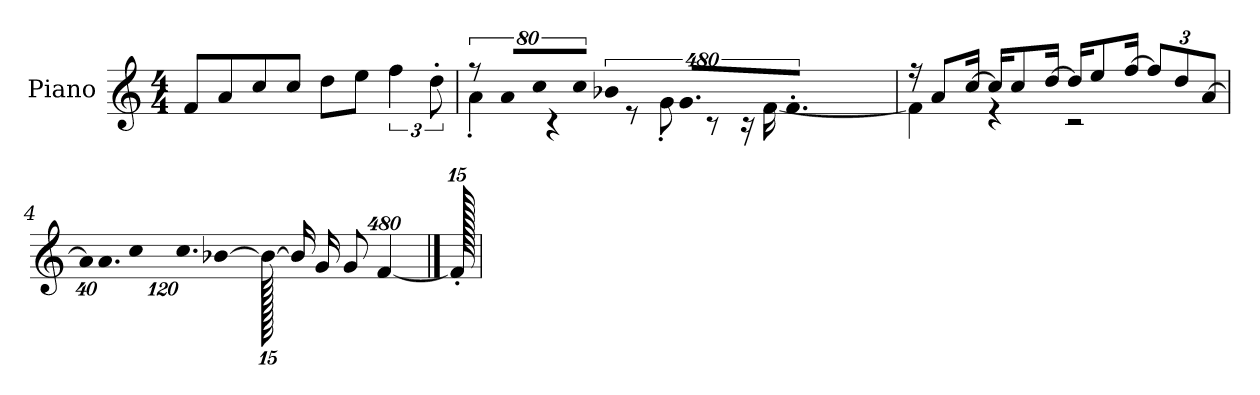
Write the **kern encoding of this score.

**kern
*part1
*staff1
*I"Piano
*I'P-no
*clefG2
*k[]
*M4/4
*MM90
=1
8f/L
8a/
8cc/
8cc/J
8dd\L
8ee\J
6ff\
12dd'\
=2
!LO:N:vis=8
*^
640%71r	4a'\
!LO:N:vis=8	!
640%71a/L	.
!LO:N:vis=8	!
640%71cc/	.
.	4r
!LO:N:vis=8	!
640%71cc/J	.
!LO:N:vis=4	!
1920%427b-X/	.
.	8r
.	8g'\
9.g/L	.
.	8r
9.f'/J	.
.	16r
.	[16f\
1920ryy	.
=3	=3
16r	4f\]
8a/L	.
[16cc/Jk	.
16cc/KL]	4r
8cc/	.
[16dd/Jk	.
16dd/KL]	2r
8ee/	.
[16ff/Jk	.
*Xbrackettup	*
12ff/L]	.
12dd/	.
[12a/J	.
*v	*v
!!LO:LB:g=z
=4
!LO:N:vis=32
640%23a\KLL]
!LO:N:vis=16.
960%103a\J
!LO:N:vis=8
960%137cc\
!LO:N:vis=16.
960%103cc\L
[384%41b-X\J
1920b-\_
16b-/LL]
16g/J
8g/J
[1920%479f/
==5
1920f'/]
=
*-
